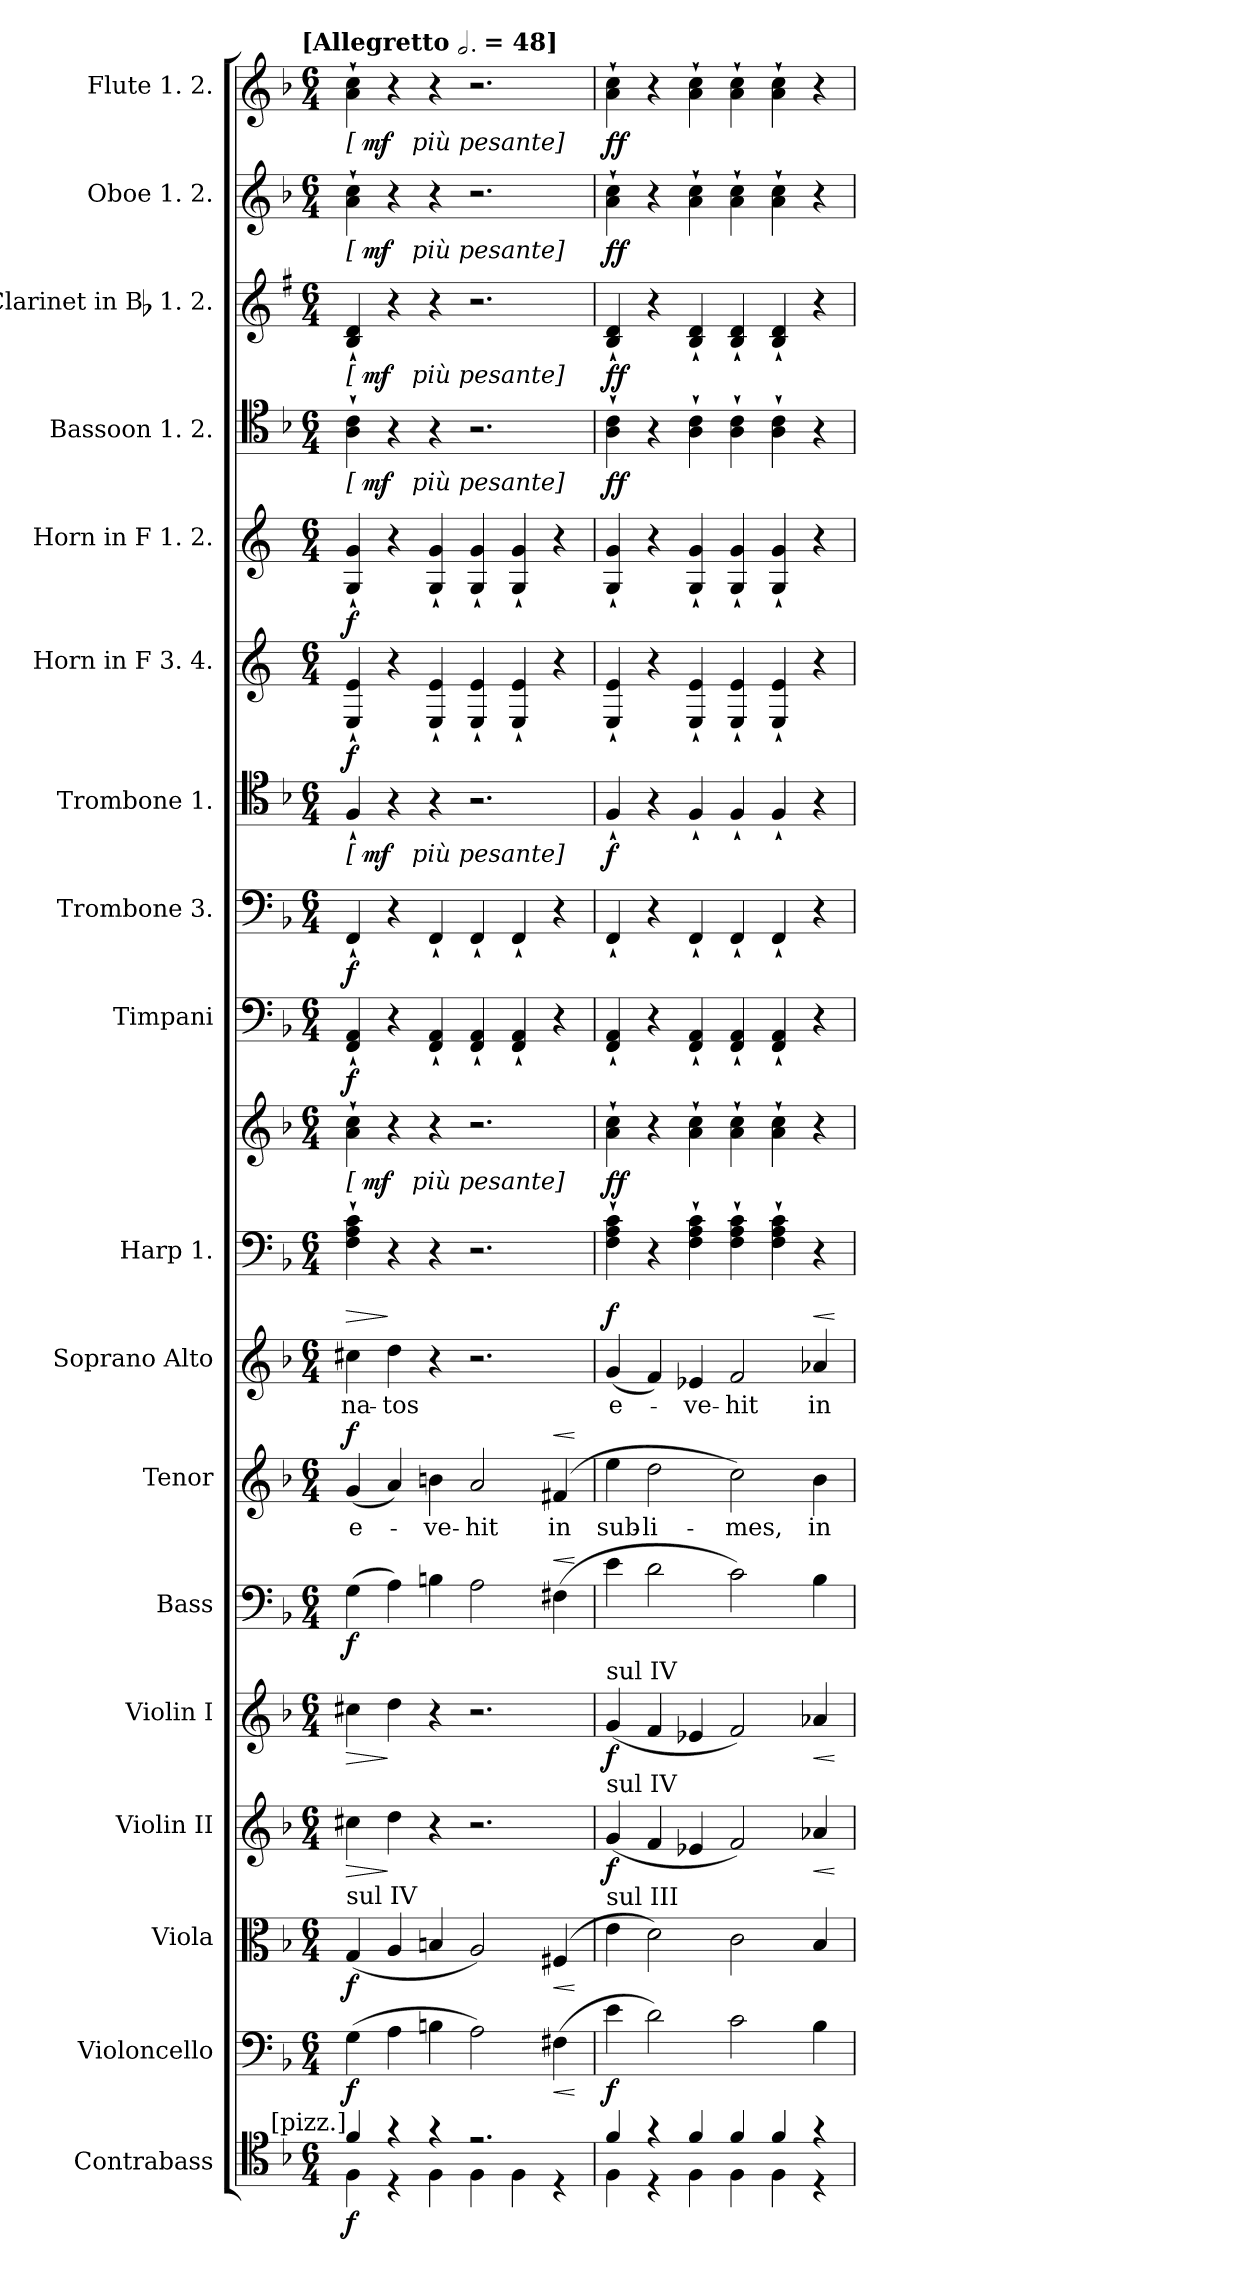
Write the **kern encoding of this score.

**kern	**dynam	**kern	**dynam	**kern	**dynam	**kern	**dynam	**kern	**dynam	**kern	**dynam	**kern	**text	**dynam	**kern	**text	**dynam	**kern	**kern	**dynam	**kern	**dynam	**kern	**dynam	**kern	**dynam	**kern	**dynam	**kern	**dynam	**kern	**dynam	**kern	**dynam	**kern	**dynam	**kern	**dynam
*part18	*part18	*part17	*part17	*part16	*part16	*part15	*part15	*part14	*part14	*part13	*part13	*part12	*part12	*part12	*part11	*part11	*part11	*part10	*part10	*part10	*part9	*part9	*part8	*part8	*part7	*part7	*part6	*part6	*part5	*part5	*part4	*part4	*part3	*part3	*part2	*part2	*part1	*part1
*staff19	*staff19	*staff18	*staff18	*staff17	*staff17	*staff16	*staff16	*staff15	*staff15	*staff14	*staff14	*staff13	*staff13	*staff13	*staff12	*staff12	*staff12	*staff11	*staff10	*staff10/11	*staff9	*staff9	*staff8	*staff8	*staff7	*staff7	*staff6	*staff6	*staff5	*staff5	*staff4	*staff4	*staff3	*staff3	*staff2	*staff2	*staff1	*staff1
*I"Contrabass	*	*I"Violoncello	*	*I"Viola	*	*I"Violin II	*	*I"Violin I	*	*I"Bass	*	*I"Tenor	*	*	*I"Soprano Alto	*	*	*I"Harp 1.	*	*	*I"Timpani	*	*I"Trombone 3.	*	*I"Trombone 1.	*	*I"Horn in F 3. 4.	*	*I"Horn in F 1. 2.	*	*I"Bassoon 1. 2.	*	*I"Clarinet in Bb 1. 2.	*	*I"Oboe 1. 2.	*	*I"Flute 1. 2.	*
*I'Cb.	*	*I'Vc.	*	*I'Vla.	*	*I'Vln. II	*	*I'Vln. I	*	*I'B.	*	*I'T.	*	*	*I'S.	*	*	*I'Hp.	*	*	*I'Timp.	*	*I'Tbn.	*	*I'Tbn.	*	*I'Hn.	*	*I'Hn.	*	*I'Bsn.	*	*I'Cl.	*	*I'Ob.	*	*I'Fl.	*
*clefC4	*	*clefF4	*	*clefC3	*	*clefG2	*	*clefG2	*	*clefF4	*	*clefG2	*	*	*clefG2	*	*	*clefF4	*clefG2	*	*clefF4	*	*clefF4	*	*clefC4	*	*clefG2	*	*clefG2	*	*clefC4	*	*clefG2	*	*clefG2	*	*clefG2	*
*ITrd7c12	*	*	*	*	*	*	*	*	*	*	*	*ITrd7c12	*	*	*	*	*	*	*	*	*	*	*	*	*	*	*ITrd4c7	*	*ITrd4c7	*	*	*	*ITrd1c2	*	*	*	*	*
*k[b-]	*	*k[b-]	*	*k[b-]	*	*k[b-]	*	*k[b-]	*	*k[b-]	*	*k[b-]	*	*	*k[b-]	*	*	*k[b-]	*k[b-]	*	*k[b-]	*	*k[b-]	*	*k[b-]	*	*k[b-]	*	*k[b-]	*	*k[b-]	*	*k[b-]	*	*k[b-]	*	*k[b-]	*
*F:	*	*F:	*	*F:	*	*F:	*	*F:	*	*F:	*	*F:	*	*	*F:	*	*	*F:	*F:	*	*F:	*	*F:	*	*F:	*	*F:	*	*F:	*	*F:	*	*F:	*	*F:	*	*F:	*
!!LO:TX:omd:t=[Allegretto [half-dot] = 48]
*M6/4	*	*M6/4	*	*M6/4	*	*M6/4	*	*M6/4	*	*M6/4	*	*M6/4	*	*	*M6/4	*	*	*M6/4	*M6/4	*	*M6/4	*	*M6/4	*	*M6/4	*	*M6/4	*	*M6/4	*	*M6/4	*	*M6/4	*	*M6/4	*	*M6/4	*
*MM48	*	*MM48	*	*MM48	*	*MM48	*	*MM48	*	*MM48	*	*MM48	*	*	*MM48	*	*	*MM48	*MM48	*	*MM48	*	*MM48	*	*MM48	*	*MM48	*	*MM48	*	*MM48	*	*MM48	*	*MM48	*	*MM48	*
=1	=1	=1	=1	=1	=1	=1	=1	=1	=1	=1	=1	=1	=1	=1	=1	=1	=1	=1	=1	=1	=1	=1	=1	=1	=1	=1	=1	=1	=1	=1	=1	=1	=1	=1	=1	=1	=1	=1
*^	*	*	*	*	*	*	*	*	*	*	*	*	*	*	*	*	*	*	*	*	*	*	*	*	*	*	*	*	*	*	*	*	*	*	*	*	*	*
!	!	!	!	!	!LO:TX:a:t=sul IV	!	!	!	!	!	!	!	!	!	!	!	!	!	!	!	!	!	!	!	!	!	!	!	!	!	!	!	!	!	!	!	!	!	!
!LO:TX:a:rj:t=[pizz.]	!	!	!	!	!	!	!	!	!	!	!	!	!	!	!	!	!	!	!	!	!	!	!	!	!	!	!	!	!	!	!	!	!	!	!	!	!	!	!
!	!	!	!	!	!	!	!	!LO:HP:b	!	!LO:HP:b	!	!	!	!	!LO:DY:a	!	!	!LO:HP:a	!	!	!LO:DY:t=[ %s più pesante]	!	!	!	!	!	!LO:DY:t=[ %s più pesante]	!	!	!	!	!	!LO:DY:t=[ %s più pesante]	!	!LO:DY:t=[ %s più pesante]	!	!LO:DY:t=[ %s più pesante]	!	!LO:DY:t=[ %s più pesante]
4F	4FF	f	(4G	f	(4G	f	4cc#X	>	4cc#X	>	(4G	f	(4G	e-	f	4cc#X	na-	>	4F`< 4A`< 4c`<	4a` 4cc`	mf	4FF` 4AA`	f	4FF`	f	4F`	mf	4AA`> 4A`>	f	4C`> 4c`>	f	4A` 4c`	mf	4A`> 4c`>	mf	4a` 4cc`	mf	4a` 4cc`	mf
4rg	4rD	.	4A	.	4A	.	4ddi	]	4ddi	]	4A)	.	4A)	.	.	4ddi	-tos	]	4r	4r	.	4r	.	4r	.	4r	.	4r	.	4r	.	4r	.	4r	.	4r	.	4r	.
4rg	4FF	.	4Bn	.	4Bn	.	4r	.	4r	.	4Bn	.	4Bn	-ve-	.	4r	.	.	4r	4r	.	4FF` 4AA`	.	4FF`	.	4r	.	4AA`> 4A`>	.	4C`> 4c`>	.	4r	.	4r	.	4r	.	4r	.
2.re	4FF	.	2A)	.	2A)	.	2.r	.	2.r	.	2A	.	2A	-hit	.	2.r	.	.	2.r	2.r	.	4FF` 4AA`	.	4FF`	.	2.r	.	4AA`> 4A`>	.	4C`> 4c`>	.	2.r	.	2.r	.	2.r	.	2.r	.
.	4FF	.	.	.	.	.	.	.	.	.	.	.	.	.	.	.	.	.	.	.	.	4FF` 4AA`	.	4FF`	.	.	.	4AA`> 4A`>	.	4C`> 4c`>	.	.	.	.	.	.	.	.	.
!	!	!	!	!LO:HP:b	!	!LO:HP:b	!	!	!	!	!	!LO:HP:a	!	!	!LO:HP:a	!	!	!	!	!	!	!	!	!	!	!	!	!	!	!	!	!	!	!	!	!	!	!	!
.	4rD	.	(4F#X	<	(4F#X	<	.	.	.	.	(4F#X	<	(4F#X	in	<	.	.	.	.	.	.	4r	.	4r	.	.	.	4r	.	4r	.	.	.	.	.	.	.	.	.
*v	*v	*	*	*	*	*	*	*	*	*	*	*	*	*	*	*	*	*	*	*	*	*	*	*	*	*	*	*	*	*	*	*	*	*	*	*	*	*	*
.	.	.	[	.	[	.	.	.	.	.	[	.	.	[	.	.	.	.	.	.	.	.	.	.	.	.	.	.	.	.	.	.	.	.	.	.	.	.
=2	=2	=2	=2	=2	=2	=2	=2	=2	=2	=2	=2	=2	=2	=2	=2	=2	=2	=2	=2	=2	=2	=2	=2	=2	=2	=2	=2	=2	=2	=2	=2	=2	=2	=2	=2	=2	=2	=2
*^	*	*	*	*	*	*	*	*	*	*	*	*	*	*	*	*	*	*	*	*	*	*	*	*	*	*	*	*	*	*	*	*	*	*	*	*	*	*
!	!	!	!	!	!	!	!	!	!LO:TX:a:t=sul IV	!	!	!	!	!	!	!	!	!	!	!	!	!	!	!	!	!	!	!	!	!	!	!	!	!	!	!	!	!	!
!	!	!	!	!	!	!	!LO:TX:a:t=sul IV	!	!	!	!	!	!	!	!	!	!	!	!	!	!	!	!	!	!	!	!	!	!	!	!	!	!	!	!	!	!	!	!
!	!	!	!	!	!LO:TX:a:t=sul III	!	!	!	!	!	!	!	!	!	!	!	!	!	!	!	!	!	!	!	!	!	!	!	!	!	!	!	!	!	!	!	!	!	!
!	!	!LO:DY:a	!	!	!	!	!	!	!	!	!	!	!	!	!	!	!	!LO:DY:a	!	!	!	!	!	!	!	!	!	!	!	!	!	!	!	!	!	!	!	!	!
4F	4FF	f	4e	.	4e	.	(4g	f	(4g	f	4e	.	4e	sub-	.	(4g	e-	f	4F`< 4A`< 4c`<	4a` 4cc`	ff	4FF` 4AA`	.	4FF`	.	4F`	f	4AA`> 4A`>	.	4C`> 4c`>	.	4A` 4c`	ff	4A`> 4c`>	ff	4a` 4cc`	ff	4a` 4cc`	ff
4r	4r	.	2d)	.	2d)	.	4f	.	4f	.	2d	.	2d	-li-	.	4f)	.	.	4r	4r	.	4r	.	4r	.	4r	.	4r	.	4r	.	4r	.	4r	.	4r	.	4r	.
4F	4FF	.	.	.	.	.	4e-X	.	4e-X	.	.	.	.	.	.	4e-X	-ve-	.	4F`< 4A`< 4c`<	4a` 4cc`	.	4FF` 4AA`	.	4FF`	.	4F`	.	4AA`> 4A`>	.	4C`> 4c`>	.	4A` 4c`	.	4A`> 4c`>	.	4a` 4cc`	.	4a` 4cc`	.
4F	4FF	.	2c	.	2c	.	2f)	.	2f)	.	2c)	.	2c)	-mes,	.	2f	-hit	.	4F`< 4A`< 4c`<	4a` 4cc`	.	4FF` 4AA`	.	4FF`	.	4F`	.	4AA`> 4A`>	.	4C`> 4c`>	.	4A` 4c`	.	4A`> 4c`>	.	4a` 4cc`	.	4a` 4cc`	.
4F	4FF	.	.	.	.	.	.	.	.	.	.	.	.	.	.	.	.	.	4F`< 4A`< 4c`<	4a` 4cc`	.	4FF` 4AA`	.	4FF`	.	4F`	.	4AA`> 4A`>	.	4C`> 4c`>	.	4A` 4c`	.	4A`> 4c`>	.	4a` 4cc`	.	4a` 4cc`	.
!	!	!	!	!	!	!	!	!LO:HP:b	!	!LO:HP:b	!	!	!	!	!	!	!	!LO:HP:a	!	!	!	!	!	!	!	!	!	!	!	!	!	!	!	!	!	!	!	!	!
4r	4r	.	4B-	.	4B-	.	4a-X	<	4a-X	<	4B-	.	4B-	in	.	4a-X	in	<	4r	4r	.	4r	.	4r	.	4r	.	4r	.	4r	.	4r	.	4r	.	4r	.	4r	.
*v	*v	*	*	*	*	*	*	*	*	*	*	*	*	*	*	*	*	*	*	*	*	*	*	*	*	*	*	*	*	*	*	*	*	*	*	*	*	*	*
.	.	.	.	.	.	.	[	.	[	.	.	.	.	.	.	.	[	.	.	.	.	.	.	.	.	.	.	.	.	.	.	.	.	.	.	.	.	.
=	=	=	=	=	=	=	=	=	=	=	=	=	=	=	=	=	=	=	=	=	=	=	=	=	=	=	=	=	=	=	=	=	=	=	=	=	=	=
*-	*-	*-	*-	*-	*-	*-	*-	*-	*-	*-	*-	*-	*-	*-	*-	*-	*-	*-	*-	*-	*-	*-	*-	*-	*-	*-	*-	*-	*-	*-	*-	*-	*-	*-	*-	*-	*-	*-
